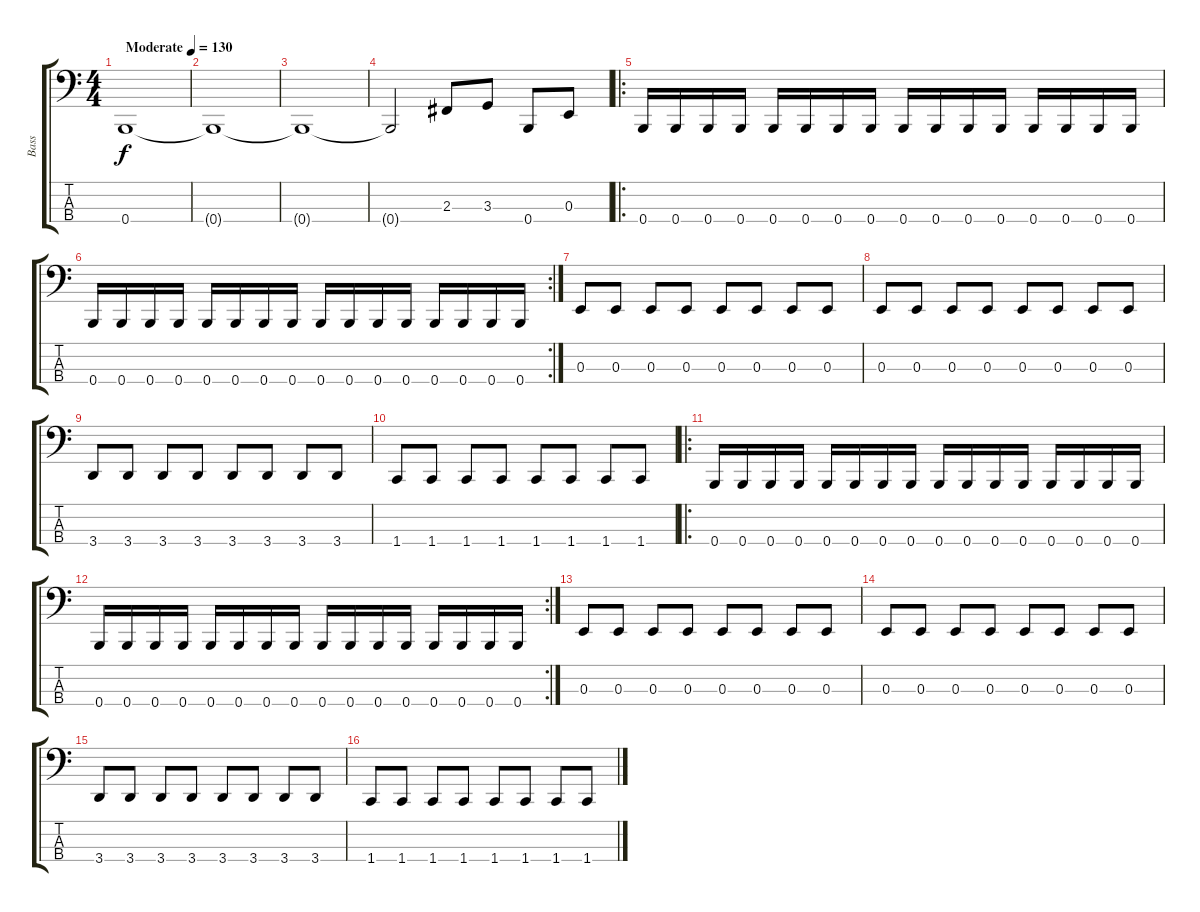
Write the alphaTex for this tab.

\track ("Bass" "Bass") {instrument electricbassfinger}
\staff {score tabs}
\tuning (D2 A1 E1 B0) {hide}
\ts (4 4)
\tempo (130 "Moderate")
\clef f4
\ks c
0.4.1{dy f instrument electricbassfinger} |
0.4{t}.1 |
0.4{t}.1 |
0.4{t}.2 2.3.8 3.3.8 0.4.8 0.3.8 |
\ro
0.4.16 0.4.16 0.4.16 0.4.16 0.4.16 0.4.16 0.4.16 0.4.16 0.4.16 0.4.16 0.4.16 0.4.16 0.4.16 0.4.16 0.4.16 0.4.16 |
\rc 2
0.4.16 0.4.16 0.4.16 0.4.16 0.4.16 0.4.16 0.4.16 0.4.16 0.4.16 0.4.16 0.4.16 0.4.16 0.4.16 0.4.16 0.4.16 0.4.16 |
0.3.8 0.3.8 0.3.8 0.3.8 0.3.8 0.3.8 0.3.8 0.3.8 |
0.3.8 0.3.8 0.3.8 0.3.8 0.3.8 0.3.8 0.3.8 0.3.8 |
3.4.8 3.4.8 3.4.8 3.4.8 3.4.8 3.4.8 3.4.8 3.4.8 |
1.4.8 1.4.8 1.4.8 1.4.8 1.4.8 1.4.8 1.4.8 1.4.8 |
\ro
0.4.16 0.4.16 0.4.16 0.4.16 0.4.16 0.4.16 0.4.16 0.4.16 0.4.16 0.4.16 0.4.16 0.4.16 0.4.16 0.4.16 0.4.16 0.4.16 |
\rc 2
0.4.16 0.4.16 0.4.16 0.4.16 0.4.16 0.4.16 0.4.16 0.4.16 0.4.16 0.4.16 0.4.16 0.4.16 0.4.16 0.4.16 0.4.16 0.4.16 |
0.3.8 0.3.8 0.3.8 0.3.8 0.3.8 0.3.8 0.3.8 0.3.8 |
0.3.8 0.3.8 0.3.8 0.3.8 0.3.8 0.3.8 0.3.8 0.3.8 |
3.4.8 3.4.8 3.4.8 3.4.8 3.4.8 3.4.8 3.4.8 3.4.8 |
1.4.8 1.4.8 1.4.8 1.4.8 1.4.8 1.4.8 1.4.8 1.4.8
